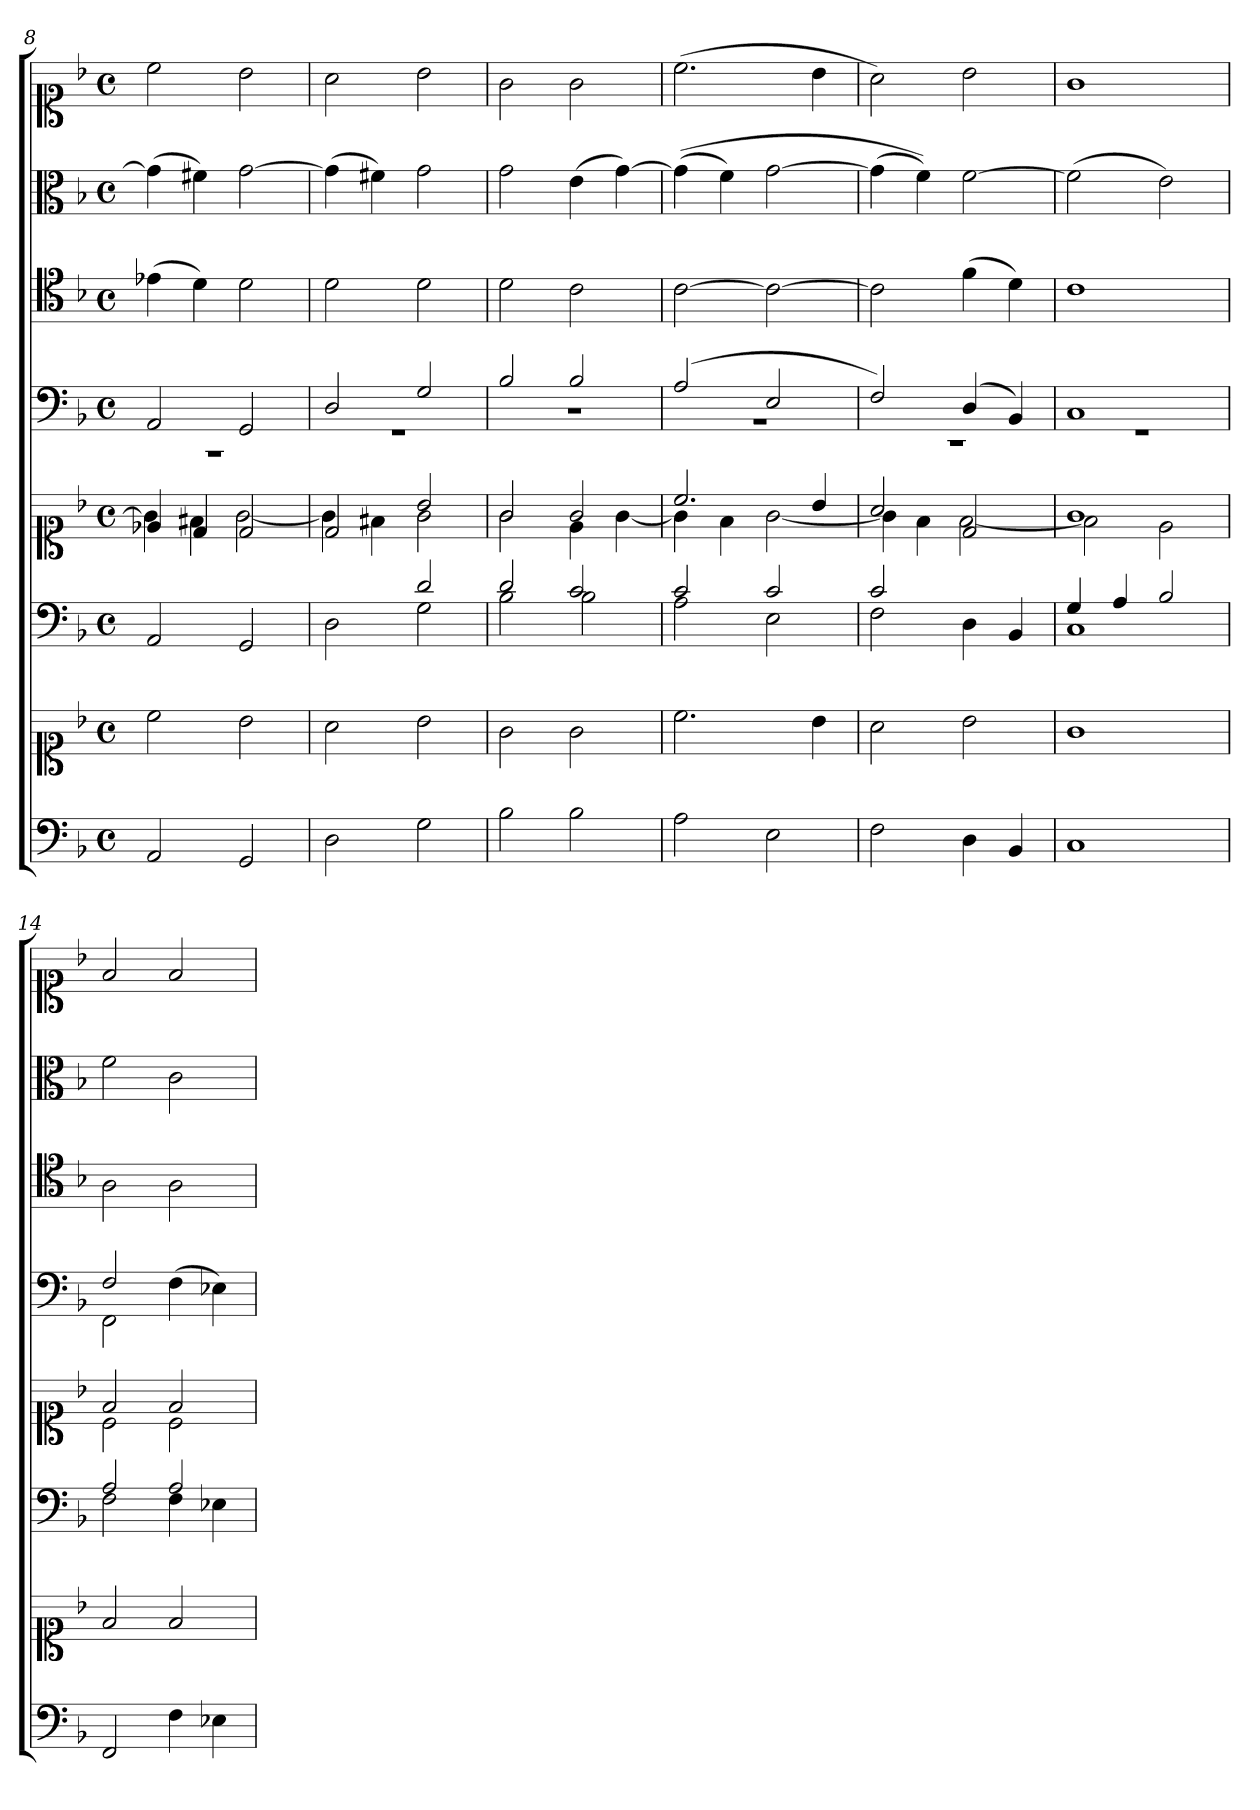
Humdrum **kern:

**kern	**kern	**kern	**kern	**kern	**kern	**kern	**kern
*part6	*part6	*part5	*part5	*part4	*part3	*part2	*part1
*staff8	*staff7	*staff6	*staff5	*staff4	*staff3	*staff2	*staff1
*clefF4	*clefC1	*clefF4	*clefC1	*clefF4	*clefC4	*clefC3	*clefC1
*k[b-]	*k[b-]	*k[b-]	*k[b-]	*k[b-]	*k[b-]	*k[b-]	*k[b-]
*F:	*F:	*F:	*F:	*F:	*F:	*F:	*F:
*M4/4	*M4/4	*M4/4	*M4/4	*M4/4	*M4/4	*M4/4	*M4/4
*met(c)	*met(c)	*met(c)	*met(c)	*met(c)	*met(c)	*met(c)	*met(c)
=8	=8	=8	=8	=8	=8	=8	=8
*	*	*	*^	*^	*	*	*
2AA	2cc	2AA	4e-X	4g]	2AA	1r	(4e-X	(4g]	2cc
.	.	.	4d	4f#X	.	.	4d)	4f#X)	.
2GG	2b-	2GG	2d	[2g	2GG	.	2d	[2g	2b-
=9	=9	=9	=9	=9	=9	=9	=9	=9	=9
*	*	*^	*	*	*	*	*	*	*
2D	2a	4ryy	2D	2d	4g]	2D	1r	2d	(4g]	2a
.	.	4ryy	.	.	4f#X	.	.	.	4f#X)	.
2G	2b-	2d	2G	2b-	2g	2G	.	2d	2g	2b-
=10	=10	=10	=10	=10	=10	=10	=10	=10	=10	=10
2B-	2g	2d	2B-	2g	2g	2B-	1r	2d	2g	2g
2B-	2g	2c	2B-	2g	4e	2B-	.	2c	(4e	2g
.	.	.	.	.	[4g	.	.	.	[4g)	.
=11	=11	=11	=11	=11	=11	=11	=11	=11	=11	=11
2A	2.cc	2c	2A	2.cc	4g]	(2A	1r	[2c	((4g]	(2.cc
.	.	.	.	.	4f	.	.	.	4f)	.
2E	.	2c	2E	.	[2g	2E	.	2c_	[2g	.
.	4b-	.	.	4b-	.	.	.	.	.	4b-
=12	=12	=12	=12	=12	=12	=12	=12	=12	=12	=12
2F	2a	2c	2F	2a	4g]	2F)	1r	2c]	(4g]	2a)
.	.	.	.	.	4f	.	.	.	4f))	.
4D	2b-	4ryy	4D	2d	[2f	(4D	.	(4f	[2f	2b-
4BB-	.	4ryy	4BB-	.	.	4BB-)	.	4d)	.	.
=13	=13	=13	=13	=13	=13	=13	=13	=13	=13	=13
1C	1g	4G	1C	1g	2f]	1C	1r	1c	(2f]	1g
.	.	4A	.	.	.	.	.	.	.	.
.	.	2B-	.	.	2e	.	.	.	2e)	.
=14	=14	=14	=14	=14	=14	=14	=14	=14	=14	=14
2FF	2f	2A	2F	2f	2c	2F	2FF	2A	2f	2f
4F	2f	2A	4F	2f	2c	(4F	2ryy	2A	2c	2f
4E-X	.	.	4E-X	.	.	4E-X)	.	.	.	.
*	*	*v	*v	*	*	*v	*v	*	*	*
*	*	*	*v	*v	*	*	*	*
=	=	=	=	=	=	=	=
*-	*-	*-	*-	*-	*-	*-	*-
